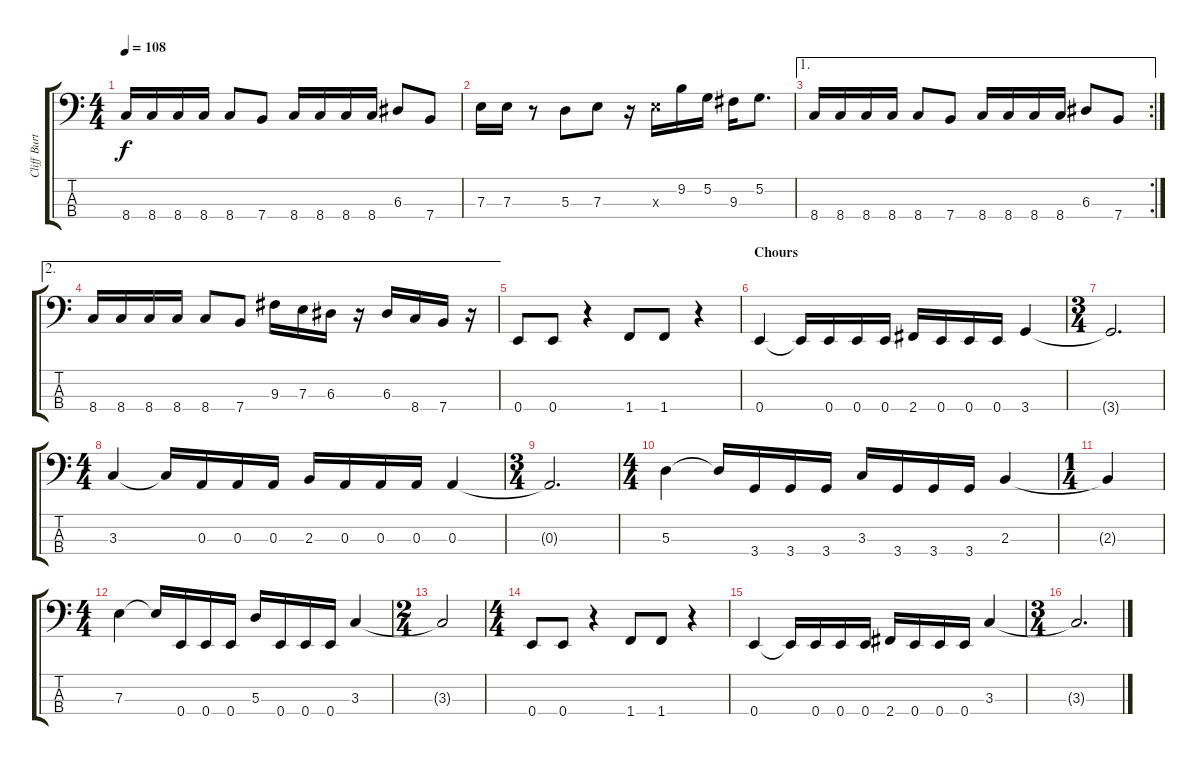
\track ("Cliff Burton (bass guitar)" "Cliff Burt") {instrument electricbassfinger}
\staff {score tabs}
\tuning (G2 D2 A1 E1) {hide}
\ts (4 4)
\tempo 108
\clef f4
\ks c
8.4.16{dy f} 8.4.16 8.4.16 8.4.16 8.4.8 7.4.8 8.4.16 8.4.16 8.4.16 8.4.16 6.3.8 7.4.8 |
7.3.16 7.3.16 r.8 5.3.8 7.3.8 r.16 7.3{x}.16 9.2.16 5.2.16 9.3.16 5.2.8{d} |
\ae 1
\rc 2
8.4.16 8.4.16 8.4.16 8.4.16 8.4.8 7.4.8 8.4.16 8.4.16 8.4.16 8.4.16 6.3.8 7.4.8 |
\ae 2
8.4.16 8.4.16 8.4.16 8.4.16 8.4.8 7.4.8 9.3.16 7.3.16 6.3.16 r.16 6.3.16 8.4.16 7.4.16 r.16 |
0.4.8 0.4.8 r.4 1.4.8 1.4.8 r.4 |
\section ("" "Chours")
0.4.4 0.4{t}.16 0.4.16 0.4.16 0.4.16 2.4.16 0.4.16 0.4.16 0.4.16 3.4.4 |
\ts (3 4)
3.4{t}.2{d} |
\ts (4 4)
3.3.4 3.3{t}.16 0.3.16 0.3.16 0.3.16 2.3.16 0.3.16 0.3.16 0.3.16 0.3.4 |
\ts (3 4)
0.3{t}.2{d} |
\ts (4 4)
5.3.4 5.3{t}.16 3.4.16 3.4.16 3.4.16 3.3.16 3.4.16 3.4.16 3.4.16 2.3.4 |
\ts (1 4)
2.3{t}.4 |
\ts (4 4)
7.3.4 7.3{t}.16 0.4.16 0.4.16 0.4.16 5.3.16 0.4.16 0.4.16 0.4.16 3.3.4 |
\ts (2 4)
3.3{t}.2 |
\ts (4 4)
0.4.8 0.4.8 r.4 1.4.8 1.4.8 r.4 |
0.4.4 0.4{t}.16 0.4.16 0.4.16 0.4.16 2.4.16 0.4.16 0.4.16 0.4.16 3.3.4 |
\ts (3 4)
3.3{t}.2{d}
